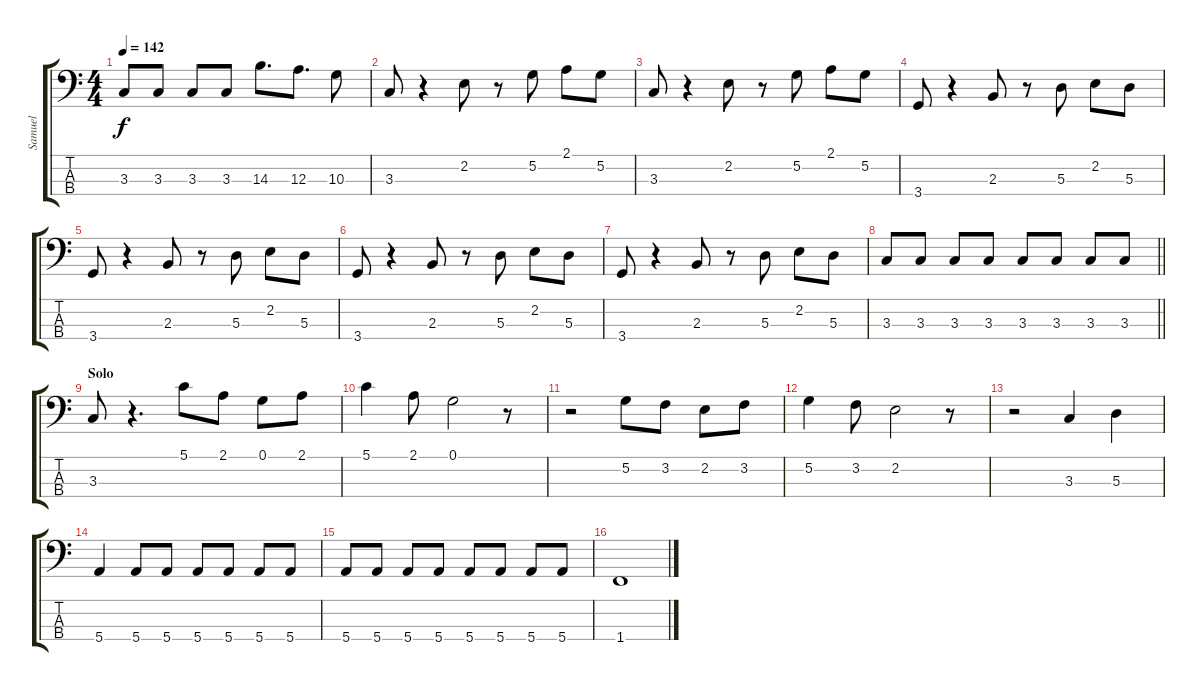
\track ("Samuel" "Samuel") {instrument slapbass1}
\staff {score tabs}
\tuning (G2 D2 A1 E1) {hide}
\ts (4 4)
\tempo 142
\clef f4
\ks c
3.3.8{dy f} 3.3.8 3.3.8 3.3.8 14.3.8{d} 12.3.8{d} 10.3.8 |
3.3.8 r.4 2.2.8 r.8 5.2.8 2.1.8 5.2.8 |
3.3.8 r.4 2.2.8 r.8 5.2.8 2.1.8 5.2.8 |
3.4.8 r.4 2.3.8 r.8 5.3.8 2.2.8 5.3.8 |
3.4.8 r.4 2.3.8 r.8 5.3.8 2.2.8 5.3.8 |
3.4.8 r.4 2.3.8 r.8 5.3.8 2.2.8 5.3.8 |
3.4.8 r.4 2.3.8 r.8 5.3.8 2.2.8 5.3.8 |
\barLineRight lightlight
3.3.8 3.3.8 3.3.8 3.3.8 3.3.8 3.3.8 3.3.8 3.3.8 |
\section ("" "Solo")
3.3.8 r.4{d} 5.1.8 2.1.8 0.1.8 2.1.8 |
5.1.4 2.1.8 0.1.2 r.8 |
r.2 5.2.8 3.2.8 2.2.8 3.2.8 |
5.2.4 3.2.8 2.2.2 r.8 |
r.2 3.3.4 5.3.4 |
5.4.4 5.4.8 5.4.8 5.4.8 5.4.8 5.4.8 5.4.8 |
5.4.8 5.4.8 5.4.8 5.4.8 5.4.8 5.4.8 5.4.8 5.4.8 |
1.4.1
